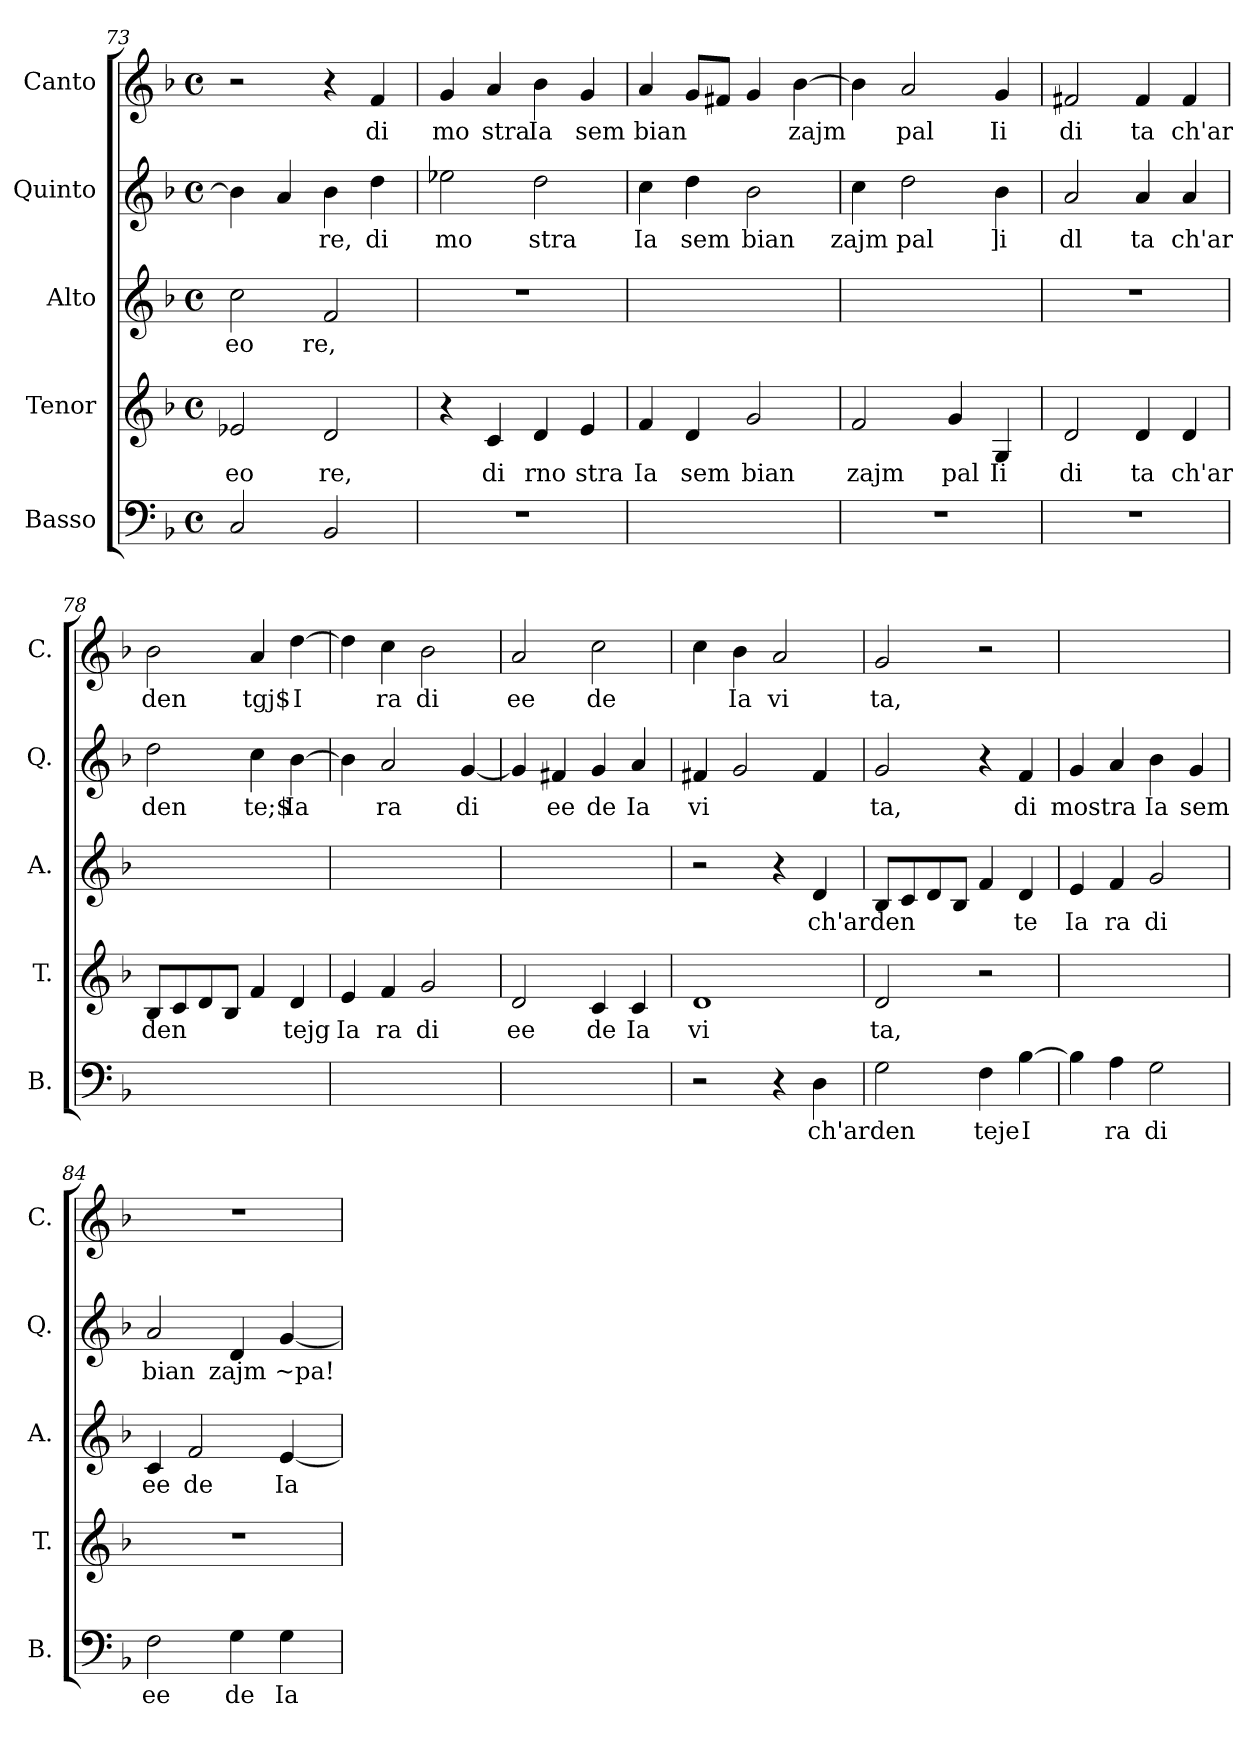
**kern	**text	**kern	**text	**kern	**text	**kern	**text	**kern	**text
*part5	*part5	*part4	*part4	*part3	*part3	*part2	*part2	*part1	*part1
*staff5	*staff5	*staff4	*staff4	*staff3	*staff3	*staff2	*staff2	*staff1	*staff1
*I"Basso	*	*I"Tenor	*	*I"Alto	*	*I"Quinto	*	*I"Canto	*
*I'B.	*	*I'T.	*	*I'A.	*	*I'Q.	*	*I'C.	*
*clefF4	*	*clefG2	*	*clefG2	*	*clefG2	*	*clefG2	*
*k[b-]	*	*k[b-]	*	*k[b-]	*	*k[b-]	*	*k[b-]	*
*F:	*	*F:	*	*F:	*	*F:	*	*F:	*
*M4/4	*	*M4/4	*	*M4/4	*	*M4/4	*	*M4/4	*
*met(c)	*	*met(c)	*	*met(c)	*	*met(c)	*	*met(c)	*
=73	=73	=73	=73	=73	=73	=73	=73	=73	=73
!	!	!	!LO:LY:b	!	!LO:LY:b	!	!	!	!
2C/	.	2e-X/	eo­	2cc\	eo­	4b-\]	.	2r	.
.	.	.	.	.	.	4a/	.	.	.
!	!	!	!LO:LY:b	!	!LO:LY:b	!	!LO:LY:b	!	!
2BB-/	.	2d/	re,	2f/	re,	4b-\	re,	4r	.
!	!	!	!	!	!	!	!LO:LY:b	!	!LO:LY:b
.	.	.	.	.	.	4dd\	di­	4f/	di­
=74	=74	=74	=74	=74	=74	=74	=74	=74	=74
!	!	!	!	!	!	!	!LO:LY:b	!	!LO:LY:b
1r	.	4r	.	1r	.	2ee-X\	mo­	4g/	mo­
!	!	!	!LO:LY:b	!	!	!	!	!	!LO:LY:b
.	.	4c/	di­	.	.	.	.	4a/	stra
!	!	!	!LO:LY:b	!	!	!	!LO:LY:b	!	!LO:LY:b
.	.	4d/	rno­	.	.	2dd\	stra	4b-\	Ia
!	!	!	!LO:LY:b	!	!	!	!	!	!LO:LY:b
.	.	4e/	stra	.	.	.	.	4g/	sem­
=75	=75	=75	=75	=75	=75	=75	=75	=75	=75
!	!	!	!LO:LY:b	!	!	!	!LO:LY:b	!	!LO:LY:b
1ryy	.	4f/	Ia	1ryy	.	4cc\	Ia	4a/	bian­
!	!	!	!LO:LY:b	!	!	!	!LO:LY:b	!	!
.	.	4d/	sem­	.	.	4dd\	sem­	8g/L	.
.	.	.	.	.	.	.	.	8f#X/J	.
!	!	!	!LO:LY:b	!	!	!	!LO:LY:b	!	!
.	.	2g/	bian	.	.	2b-\	bian­	4g/	.
!	!	!	!	!	!	!	!	!	!LO:LY:b
.	.	.	.	.	.	.	.	[4b-\	zajm­
!!LO:LB:g=z
=76	=76	=76	=76	=76	=76	=76	=76	=76	=76
!	!	!	!LO:LY:b	!	!	!	!LO:LY:b	!	!
1r	.	2f/	zajm­	1ryy	.	4cc\	zajm­	4b-\]	.
!	!	!	!	!	!	!	!LO:LY:b	!	!LO:LY:b
.	.	.	.	.	.	2dd\	­pal­	2a/	pal­
!	!	!	!LO:LY:b	!	!	!	!	!	!
.	.	4g/	pal­	.	.	.	.	.	.
!	!	!	!LO:LY:b	!	!	!	!LO:LY:b	!	!LO:LY:b
.	.	4G/	Ii­	.	.	4b-\	]i­	4g/	Ii­
=77	=77	=77	=77	=77	=77	=77	=77	=77	=77
!	!	!	!LO:LY:b	!	!	!	!LO:LY:b	!	!LO:LY:b
1r	.	2d/	di­	1r	.	2a/	dl­	2f#X/	di­
!	!	!	!LO:LY:b	!	!	!	!LO:LY:b	!	!LO:LY:b
.	.	4d/	ta	.	.	4a/	ta	4f#/	ta
!	!	!	!LO:LY:b	!	!	!	!LO:LY:b	!	!LO:LY:b
.	.	4d/	ch'ar­	.	.	4a/	ch'ar­	4f#/	ch'ar­
=78	=78	=78	=78	=78	=78	=78	=78	=78	=78
!	!	!	!LO:LY:b	!	!	!	!LO:LY:b	!	!LO:LY:b
1ryy	.	8B-/L	den­	1ryy	.	2dd\	den­	2b-\	den­
.	.	8c/	.	.	.	.	.	.	.
.	.	8d/	.	.	.	.	.	.	.
.	.	8B-/J	.	.	.	.	.	.	.
!	!	!	!	!	!	!	!LO:LY:b	!	!LO:LY:b
.	.	4f/	.	.	.	4cc\	te;$	4a/	tgj$
!	!	!	!LO:LY:b	!	!	!	!LO:LY:b	!	!LO:LY:b
.	.	4d/	tejg­	.	.	[4b-\	Ia	[4dd\	I
=79	=79	=79	=79	=79	=79	=79	=79	=79	=79
!	!	!	!LO:LY:b	!	!	!	!	!	!
1ryy	.	4e/	Ia	1ryy	.	4b-\]	.	4dd\]	.
!	!	!	!LO:LY:b	!	!	!	!LO:LY:b	!	!LO:LY:b
.	.	4f/	ra­	.	.	2a/	ra­	4cc\	ra­
!	!	!	!LO:LY:b	!	!	!	!	!	!LO:LY:b
.	.	2g/	di­	.	.	.	.	2b-\	di­
!	!	!	!	!	!	!	!LO:LY:b	!	!
.	.	.	.	.	.	[4g/	di	.	.
=80	=80	=80	=80	=80	=80	=80	=80	=80	=80
!	!	!	!LO:LY:b	!	!	!	!	!	!LO:LY:b
1ryy	.	2d/	ee	1ryy	.	4g/]	.	2a/	ee
!	!	!	!	!	!	!	!LO:LY:b	!	!
.	.	.	.	.	.	4f#X/	ee	.	.
!	!	!	!LO:LY:b	!	!	!	!LO:LY:b	!	!LO:LY:b
.	.	4c/	de	.	.	4g/	de	2cc\	de
!	!	!	!LO:LY:b	!	!	!	!LO:LY:b	!	!
.	.	4c/	Ia	.	.	4a/	Ia	.	.
!!LO:PB:g=z
=81	=81	=81	=81	=81	=81	=81	=81	=81	=81
!	!	!	!LO:LY:b	!	!	!	!LO:LY:b	!	!
2r	.	1d	vi­	2r	.	4f#X/	vi­	4cc\	.
!	!	!	!	!	!	!	!	!	!LO:LY:b
.	.	.	.	.	.	2g/	.	4b-\	Ia
!	!	!	!	!	!	!	!	!	!LO:LY:b
4r	.	.	.	4r	.	.	.	2a/	vi
!	!LO:LY:b	!	!	!	!LO:LY:b	!	!	!	!
4D\	ch'ar­	.	.	4d/	ch'ar­	4f#/	.	.	.
=82	=82	=82	=82	=82	=82	=82	=82	=82	=82
!	!LO:LY:b	!	!LO:LY:b	!	!LO:LY:b	!	!LO:LY:b	!	!LO:LY:b
2G\	den­	2d/	ta,	8B-/L	den­	2g/	ta,	2g/	ta,
.	.	.	.	8c/	.	.	.	.	.
.	.	.	.	8d/	.	.	.	.	.
.	.	.	.	8B-/J	.	.	.	.	.
!	!LO:LY:b	!	!	!	!	!	!	!	!
4F\	teje	2r	.	4f/	.	4r	.	2r	.
!	!LO:LY:b	!	!	!	!LO:LY:b	!	!LO:LY:b	!	!
[4B-\	I	.	.	4d/	te	4f/	di­	.	.
=83	=83	=83	=83	=83	=83	=83	=83	=83	=83
!	!	!	!	!	!LO:LY:b	!	!LO:LY:b	!	!
4B-\]	.	1ryy	.	4e/	Ia	4g/	mo­stra­	1ryy	.
!	!LO:LY:b	!	!	!	!LO:LY:b	!	!	!	!
4A\	ra­	.	.	4f/	ra­	4a/	.	.	.
!	!LO:LY:b	!	!	!	!LO:LY:b	!	!LO:LY:b	!	!
2G\	di­	.	.	2g/	di­	4b-\	Ia	.	.
!	!	!	!	!	!	!	!LO:LY:b	!	!
.	.	.	.	.	.	4g/	sem­	.	.
=84	=84	=84	=84	=84	=84	=84	=84	=84	=84
!	!LO:LY:b	!	!	!	!LO:LY:b	!	!LO:LY:b	!	!
2F\	ee	1r	.	4c/	ee	2a/	bian­	1r	.
!	!	!	!	!	!LO:LY:b	!	!	!	!
.	.	.	.	2f/	de	.	.	.	.
!	!LO:LY:b	!	!	!	!	!	!LO:LY:b	!	!
4G\	de	.	.	.	.	4d/	zajm­	.	.
!	!LO:LY:b	!	!	!	!LO:LY:b	!	!LO:LY:b	!	!
4G\	Ia	.	.	[4e/	Ia	[4g/	­~pa!­	.	.
=	=	=	=	=	=	=	=	=	=
*-	*-	*-	*-	*-	*-	*-	*-	*-	*-
